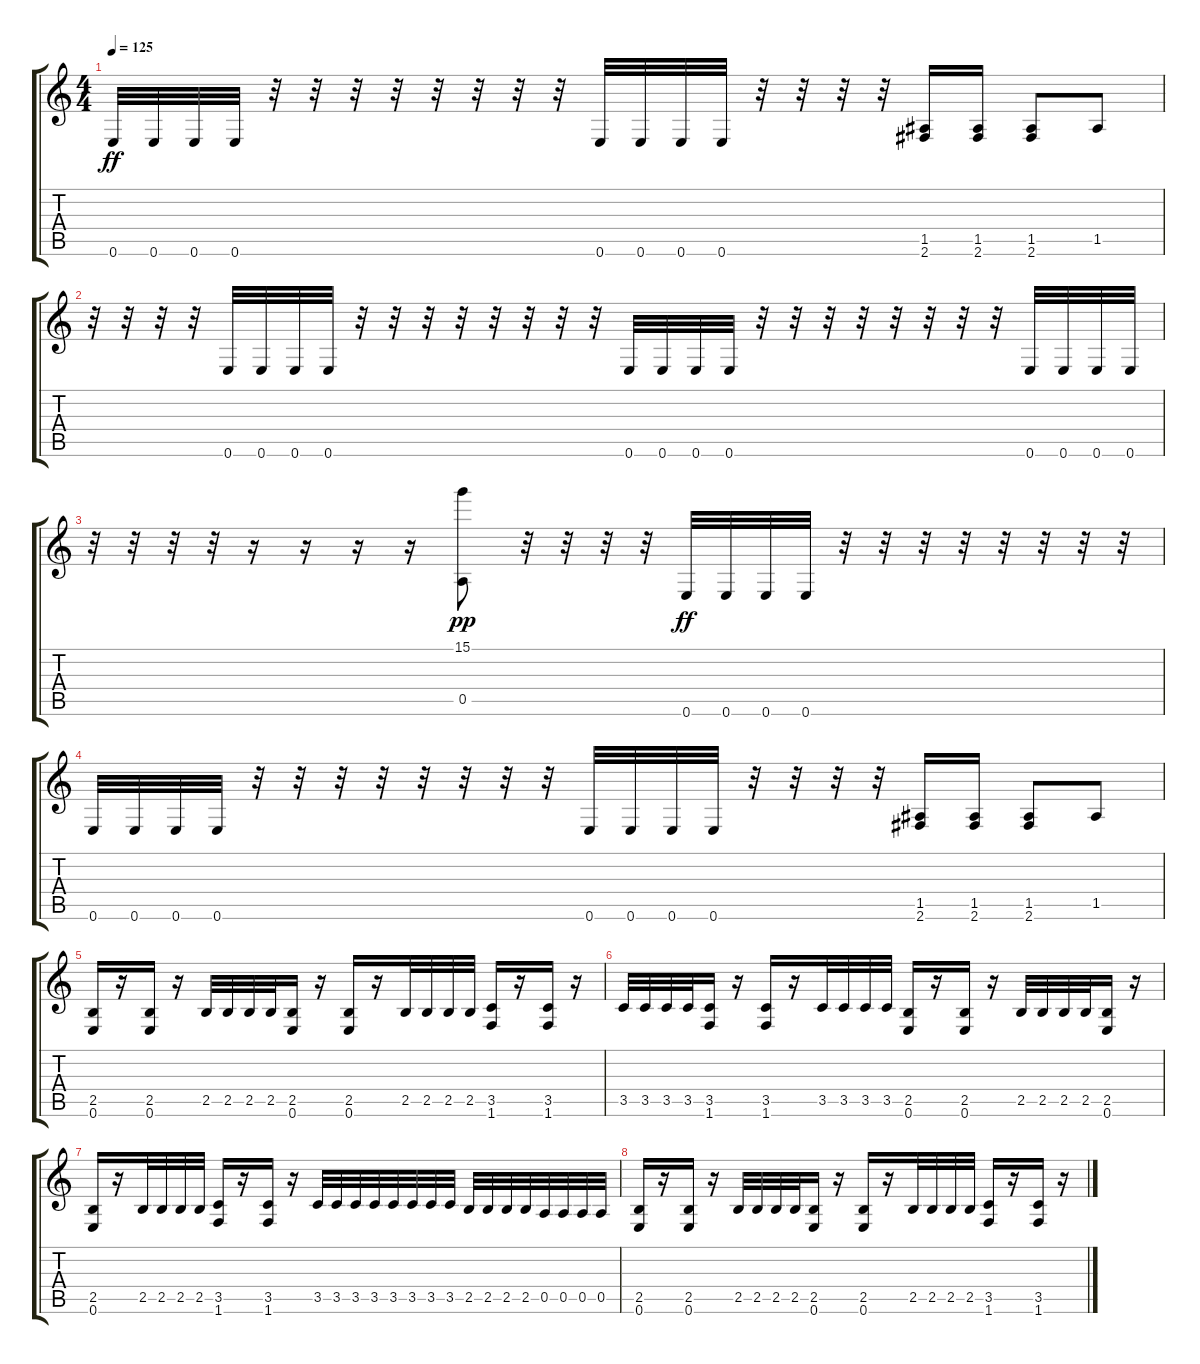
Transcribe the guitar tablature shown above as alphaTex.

\track "" {instrument distortionguitar}
\staff {score tabs}
\tuning (E4 B3 G3 D3 A2 E2) {hide}
\ts (4 4)
\tempo 125
\clef g2
\ks c
0.6.32{dy ff} 0.6.32 0.6.32 0.6.32 r.32 r.32 r.32 r.32 r.32 r.32 r.32 r.32 0.6.32 0.6.32 0.6.32 0.6.32 r.32 r.32 r.32 r.32 (1.5 2.6).16 (1.5 2.6).16 (1.5 2.6).8 1.5.8 |
r.32 r.32 r.32 r.32 0.6.32 0.6.32 0.6.32 0.6.32 r.32 r.32 r.32 r.32 r.32 r.32 r.32 r.32 0.6.32 0.6.32 0.6.32 0.6.32 r.32 r.32 r.32 r.32 r.32 r.32 r.32 r.32 0.6.32 0.6.32 0.6.32 0.6.32 |
r.32 r.32 r.32 r.32 r.16 r.16 r.16 r.16 (15.1 0.5).8{dy pp} r.32 r.32 r.32 r.32 0.6.32{dy ff} 0.6.32 0.6.32 0.6.32 r.32 r.32 r.32 r.32 r.32 r.32 r.32 r.32 |
0.6.32 0.6.32 0.6.32 0.6.32 r.32 r.32 r.32 r.32 r.32 r.32 r.32 r.32 0.6.32 0.6.32 0.6.32 0.6.32 r.32 r.32 r.32 r.32 (1.5 2.6).16 (1.5 2.6).16 (1.5 2.6).8 1.5.8 |
(2.5 0.6).16 r.16 (2.5 0.6).16 r.16 2.5.32 2.5.32 2.5.32 2.5.32 (2.5 0.6).16 r.16 (2.5 0.6).16 r.16 2.5.32 2.5.32 2.5.32 2.5.32 (3.5 1.6).16 r.16 (3.5 1.6).16 r.16 |
3.5.32 3.5.32 3.5.32 3.5.32 (3.5 1.6).16 r.16 (3.5 1.6).16 r.16 3.5.32 3.5.32 3.5.32 3.5.32 (2.5 0.6).16 r.16 (2.5 0.6).16 r.16 2.5.32 2.5.32 2.5.32 2.5.32 (2.5 0.6).16 r.16 |
(2.5 0.6).16 r.16 2.5.32 2.5.32 2.5.32 2.5.32 (3.5 1.6).16 r.16 (3.5 1.6).16 r.16 3.5.32 3.5.32 3.5.32 3.5.32 3.5.32 3.5.32 3.5.32 3.5.32 2.5.32 2.5.32 2.5.32 2.5.32 0.5.32 0.5.32 0.5.32 0.5.32 |
(2.5 0.6).16 r.16 (2.5 0.6).16 r.16 2.5.32 2.5.32 2.5.32 2.5.32 (2.5 0.6).16 r.16 (2.5 0.6).16 r.16 2.5.32 2.5.32 2.5.32 2.5.32 (3.5 1.6).16 r.16 (3.5 1.6).16 r.16
